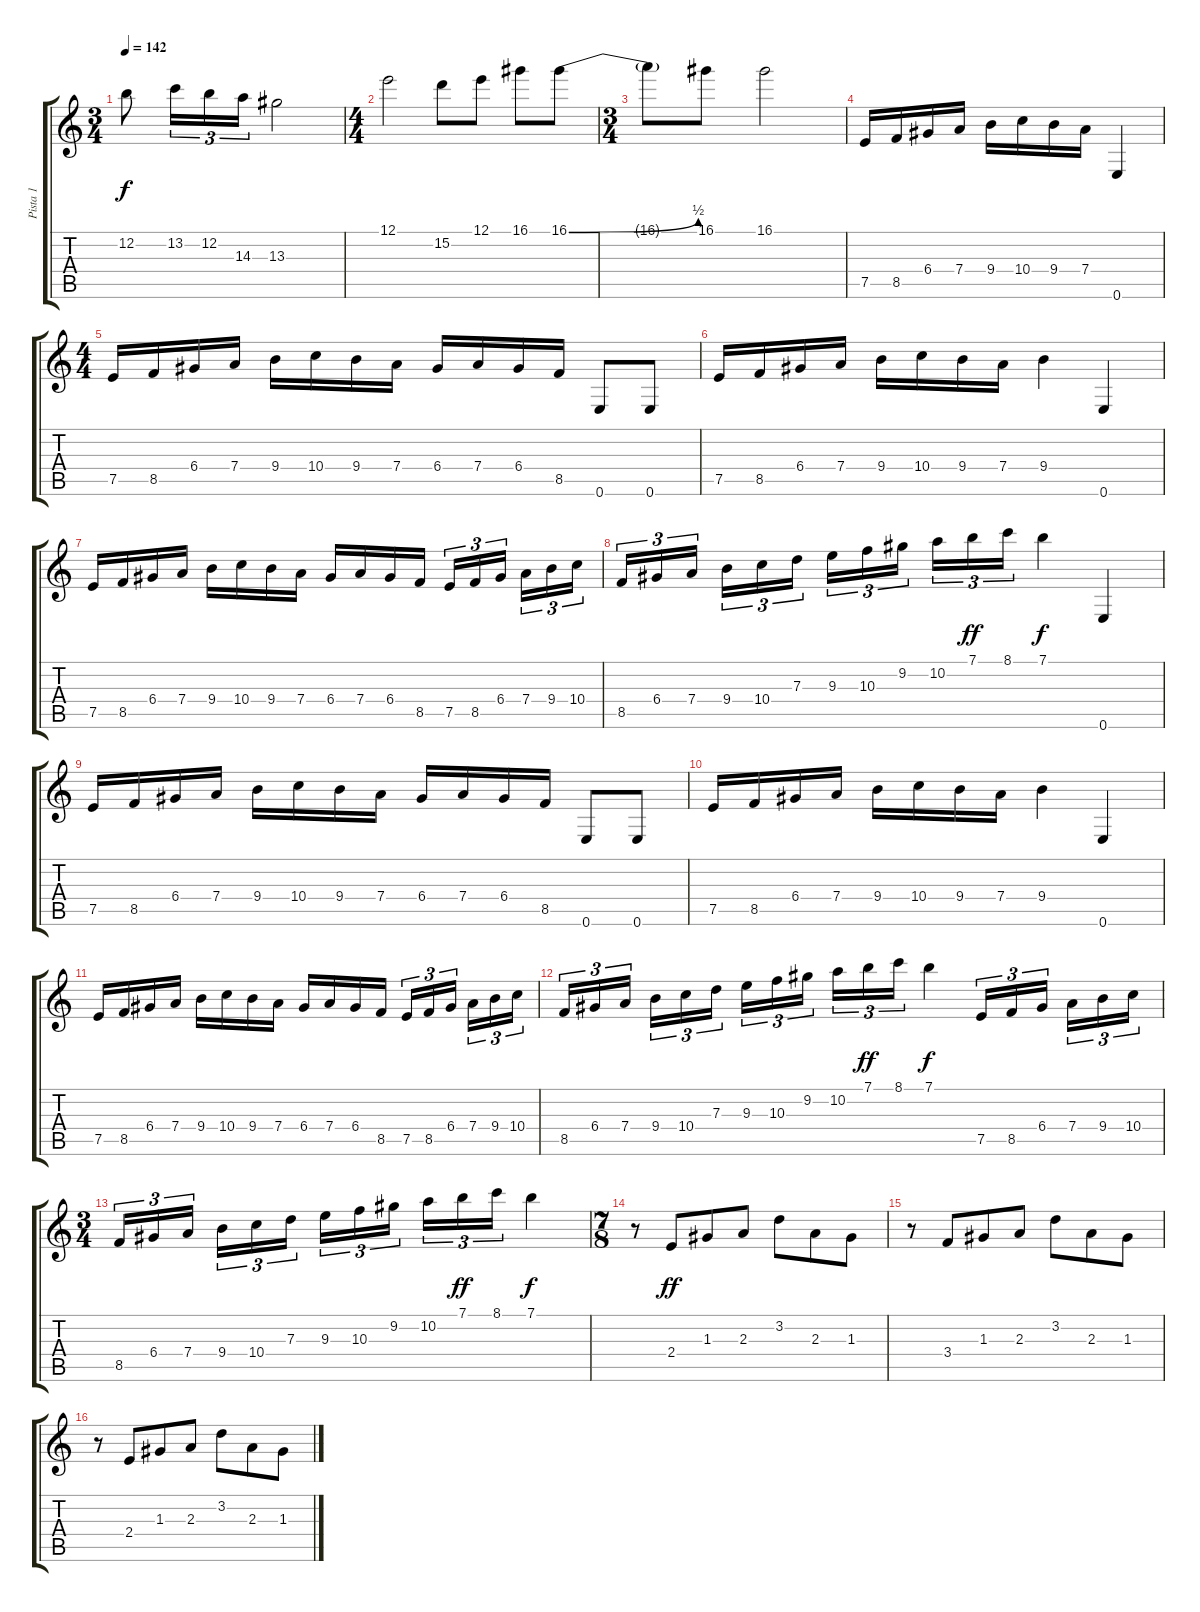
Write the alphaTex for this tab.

\track ("Pista 1" "Pista 1") {instrument distortionguitar}
\staff {score tabs}
\tuning (E4 B3 G3 D3 A2 E2) {hide}
\ts (3 4)
\tempo 142
\clef g2
\ks c
12.2{t}.8{dy f} 13.2.16{tu (3 2)} 12.2.16{tu (3 2)} 14.3.16{tu (3 2)} 13.3.2 |
\ts (4 4)
12.1.2 15.2.8 12.1.8 16.1.8 16.1{be (bend 0 0 60 2)}.8 |
\ts (3 4)
16.1{t}.8 16.1.8 16.1.2 |
7.5.16 8.5.16 6.4.16 7.4.16 9.4.16 10.4.16 9.4.16 7.4.16 0.6.4 |
\ts (4 4)
7.5.16 8.5.16 6.4.16 7.4.16 9.4.16 10.4.16 9.4.16 7.4.16 6.4.16 7.4.16 6.4.16 8.5.16 0.6.8 0.6.8 |
7.5.16 8.5.16 6.4.16 7.4.16 9.4.16 10.4.16 9.4.16 7.4.16 9.4.4 0.6.4 |
7.5.16 8.5.16 6.4.16 7.4.16 9.4.16 10.4.16 9.4.16 7.4.16 6.4.16 7.4.16 6.4.16 8.5.16 7.5.16{tu (3 2)} 8.5.16{tu (3 2)} 6.4.16{tu (3 2) beam splitsecondary} 7.4.16{tu (3 2)} 9.4.16{tu (3 2)} 10.4.16{tu (3 2)} |
8.5.16{tu (3 2)} 6.4.16{tu (3 2)} 7.4.16{tu (3 2) beam splitsecondary} 9.4.16{tu (3 2)} 10.4.16{tu (3 2)} 7.3.16{tu (3 2)} 9.3.16{tu (3 2)} 10.3.16{tu (3 2)} 9.2.16{tu (3 2) beam splitsecondary} 10.2.16{tu (3 2)} 7.1.16{tu (3 2) dy ff} 8.1.16{tu (3 2)} 7.1.4{dy f} 0.6.4 |
7.5.16 8.5.16 6.4.16 7.4.16 9.4.16 10.4.16 9.4.16 7.4.16 6.4.16 7.4.16 6.4.16 8.5.16 0.6.8 0.6.8 |
7.5.16 8.5.16 6.4.16 7.4.16 9.4.16 10.4.16 9.4.16 7.4.16 9.4.4 0.6.4 |
7.5.16 8.5.16 6.4.16 7.4.16 9.4.16 10.4.16 9.4.16 7.4.16 6.4.16 7.4.16 6.4.16 8.5.16 7.5.16{tu (3 2)} 8.5.16{tu (3 2)} 6.4.16{tu (3 2) beam splitsecondary} 7.4.16{tu (3 2)} 9.4.16{tu (3 2)} 10.4.16{tu (3 2)} |
8.5.16{tu (3 2)} 6.4.16{tu (3 2)} 7.4.16{tu (3 2) beam splitsecondary} 9.4.16{tu (3 2)} 10.4.16{tu (3 2)} 7.3.16{tu (3 2)} 9.3.16{tu (3 2)} 10.3.16{tu (3 2)} 9.2.16{tu (3 2) beam splitsecondary} 10.2.16{tu (3 2)} 7.1.16{tu (3 2) dy ff} 8.1.16{tu (3 2)} 7.1.4{dy f} 7.5.16{tu (3 2)} 8.5.16{tu (3 2)} 6.4.16{tu (3 2) beam splitsecondary} 7.4.16{tu (3 2)} 9.4.16{tu (3 2)} 10.4.16{tu (3 2)} |
\ts (3 4)
8.5.16{tu (3 2)} 6.4.16{tu (3 2)} 7.4.16{tu (3 2) beam splitsecondary} 9.4.16{tu (3 2)} 10.4.16{tu (3 2)} 7.3.16{tu (3 2)} 9.3.16{tu (3 2)} 10.3.16{tu (3 2)} 9.2.16{tu (3 2) beam splitsecondary} 10.2.16{tu (3 2)} 7.1.16{tu (3 2) dy ff} 8.1.16{tu (3 2)} 7.1.4{dy f} |
\ts (7 8)
r.8{volume 10 instrument electricguitarclean} 2.4.8{dy ff} 1.3.8 2.3.8 3.2.8 2.3.8 1.3.8 |
r.8 3.4.8 1.3.8 2.3.8 3.2.8 2.3.8 1.3.8 |
r.8 2.4.8 1.3.8 2.3.8 3.2.8 2.3.8 1.3.8
